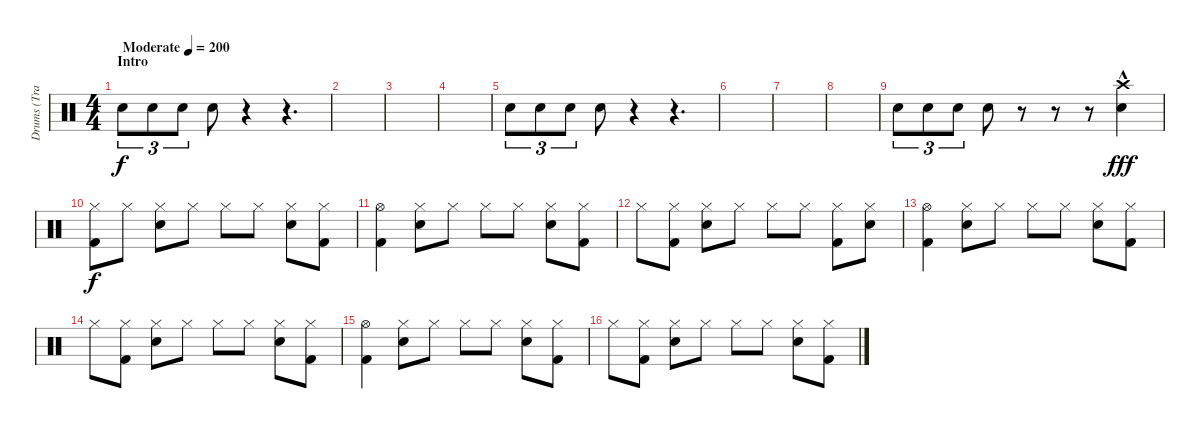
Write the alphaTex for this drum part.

\track ("Drums (Travis)" "Drums (Tra") {instrument percussion}
\staff {score}
\articulation defaults
\ts (4 4)
\section ("" "Intro")
\tempo (200 "Moderate")
\clef neutral
\ks c "Electric Snare (hit)".8{tu (3 2) dy f} "Electric Snare (hit)".8{tu (3 2)} "Electric Snare (hit)".8{tu (3 2)} "Electric Snare (hit)".8
r.4 r.4{d} |
|
|
|
"Electric Snare (hit)".8{tu (3 2)} "Electric Snare (hit)".8{tu (3 2)} "Electric Snare (hit)".8{tu (3 2)} "Electric Snare (hit)".8 r.4 r.4{d} |
|
|
|
"Electric Snare (hit)".8{tu (3 2)} "Electric Snare (hit)".8{tu (3 2)} "Electric Snare (hit)".8{tu (3 2)} "Electric Snare (hit)".8 r.8 r.8 r.8 ("Crash high (hit)"{hac} "Electric Snare (hit)").4{dy fff} |
("Hi-Hat (closed)" "Kick (hit) 2").8{dy f} "Hi-Hat (closed)".8 ("Hi-Hat (closed)" "Electric Snare (hit)").8 "Hi-Hat (closed)".8 "Hi-Hat (closed)".8 "Hi-Hat (closed)".8 ("Hi-Hat (closed)" "Electric Snare (hit)").8 ("Hi-Hat (closed)" "Kick (hit) 2").8 |
("Hi-Hat (open)" "Kick (hit) 2").4 ("Hi-Hat (closed)" "Electric Snare (hit)").8 "Hi-Hat (closed)".8 "Hi-Hat (closed)".8 "Hi-Hat (closed)".8 ("Hi-Hat (closed)" "Electric Snare (hit)").8 ("Hi-Hat (closed)" "Kick (hit) 2").8 |
"Hi-Hat (closed)".8 ("Hi-Hat (closed)" "Kick (hit) 2").8 ("Hi-Hat (closed)" "Electric Snare (hit)").8 "Hi-Hat (closed)".8 "Hi-Hat (closed)".8 "Hi-Hat (closed)".8 ("Hi-Hat (closed)" "Kick (hit) 2").8 ("Hi-Hat (closed)" "Electric Snare (hit)").8 |
("Hi-Hat (open)" "Kick (hit) 2").4 ("Hi-Hat (closed)" "Electric Snare (hit)").8 "Hi-Hat (closed)".8 "Hi-Hat (closed)".8 "Hi-Hat (closed)".8 ("Hi-Hat (closed)" "Electric Snare (hit)").8 ("Hi-Hat (closed)" "Kick (hit) 2").8 |
"Hi-Hat (closed)".8 ("Hi-Hat (closed)" "Kick (hit) 2").8 ("Hi-Hat (closed)" "Electric Snare (hit)").8 "Hi-Hat (closed)".8 "Hi-Hat (closed)".8 "Hi-Hat (closed)".8 ("Hi-Hat (closed)" "Electric Snare (hit)").8 ("Hi-Hat (closed)" "Kick (hit) 2").8 |
("Hi-Hat (open)" "Kick (hit) 2").4 ("Hi-Hat (closed)" "Electric Snare (hit)").8 "Hi-Hat (closed)".8 "Hi-Hat (closed)".8 "Hi-Hat (closed)".8 ("Hi-Hat (closed)" "Electric Snare (hit)").8 ("Hi-Hat (closed)" "Kick (hit) 2").8 |
"Hi-Hat (closed)".8 ("Hi-Hat (closed)" "Kick (hit) 2").8 ("Hi-Hat (closed)" "Electric Snare (hit)").8 "Hi-Hat (closed)".8 "Hi-Hat (closed)".8 "Hi-Hat (closed)".8 ("Hi-Hat (closed)" "Electric Snare (hit)").8 ("Hi-Hat (closed)" "Kick (hit) 2").8
